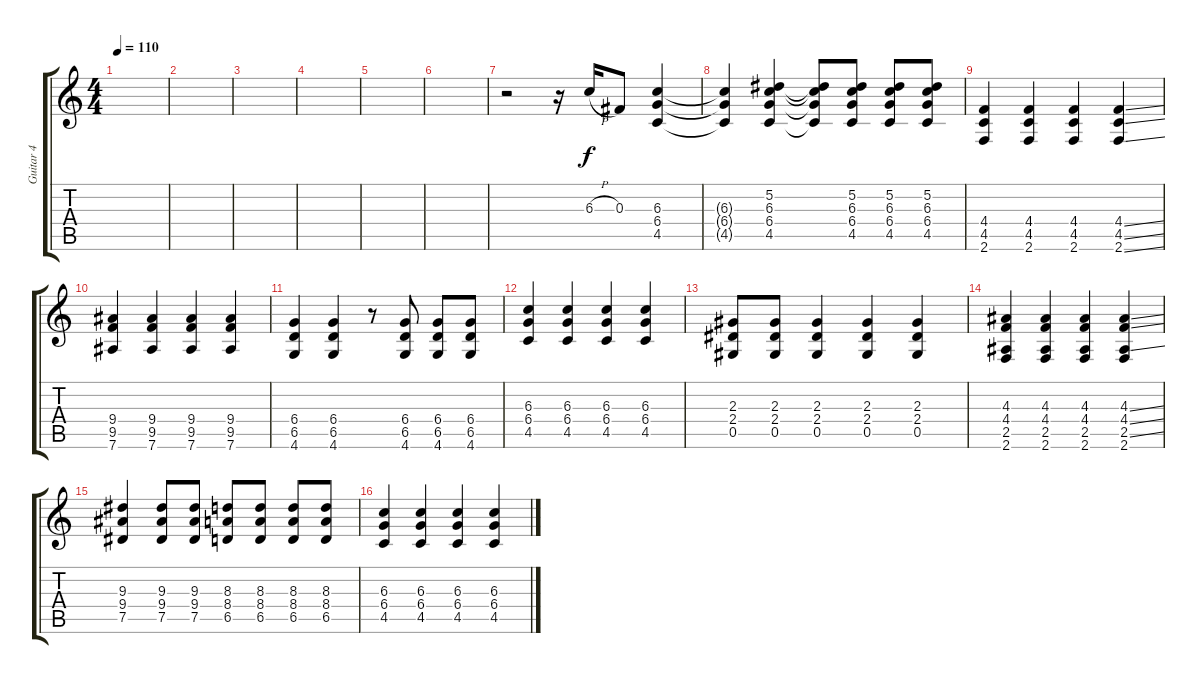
\track ("Guitar 4" "Guitar 4") {instrument distortionguitar}
\staff {score tabs}
\tuning (Eb4 Bb3 Gb3 Db3 Ab2 Eb2) {hide}
\ts (4 4)
\tempo 110
\clef g2
\ks c
|
|
|
|
|
|
r.2 r.16 6.3{h}.16 0.3.8 (6.3 6.4 4.5).4 |
(6.3{t} 6.4{t} 4.5{t}).4{dy f} (5.2 6.3 6.4 4.5).4 (5.2{t} 6.3{t} 6.4{t} 4.5{t}).8 (5.2 6.3 6.4 4.5).8 (5.2 6.3 6.4 4.5).8 (5.2 6.3 6.4 4.5).8 |
(4.4 4.5 2.6).4 (4.4 4.5 2.6).4 (4.4 4.5 2.6).4 (4.4{ss} 4.5{ss} 2.6{ss}).4 |
(9.4 9.5 7.6).4 (9.4 9.5 7.6).4 (9.4 9.5 7.6).4 (9.4 9.5 7.6).4 |
(6.4 6.5 4.6).4 (6.4 6.5 4.6).4 r.8 (6.4 6.5 4.6).8 (6.4 6.5 4.6).8 (6.4 6.5 4.6).8 |
(6.3 6.4 4.5).4 (6.3 6.4 4.5).4 (6.3 6.4 4.5).4 (6.3 6.4 4.5).4 |
(2.3 2.4 0.5).8 (2.3 2.4 0.5).8 (2.3 2.4 0.5).4 (2.3 2.4 0.5).4 (2.3 2.4 0.5).4 |
(4.3 4.4 2.5 2.6).4 (4.3 4.4 2.5 2.6).4 (4.3 4.4 2.5 2.6).4 (4.3{ss} 4.4{ss} 2.5{ss} 2.6).4 |
(9.3 9.4 7.5).4 (9.3 9.4 7.5).8 (9.3 9.4 7.5).8 (8.3 8.4 6.5).8 (8.3 8.4 6.5).8 (8.3 8.4 6.5).8 (8.3 8.4 6.5).8 |
(6.3 6.4 4.5).4 (6.3 6.4 4.5).4 (6.3 6.4 4.5).4 (6.3 6.4 4.5).4
